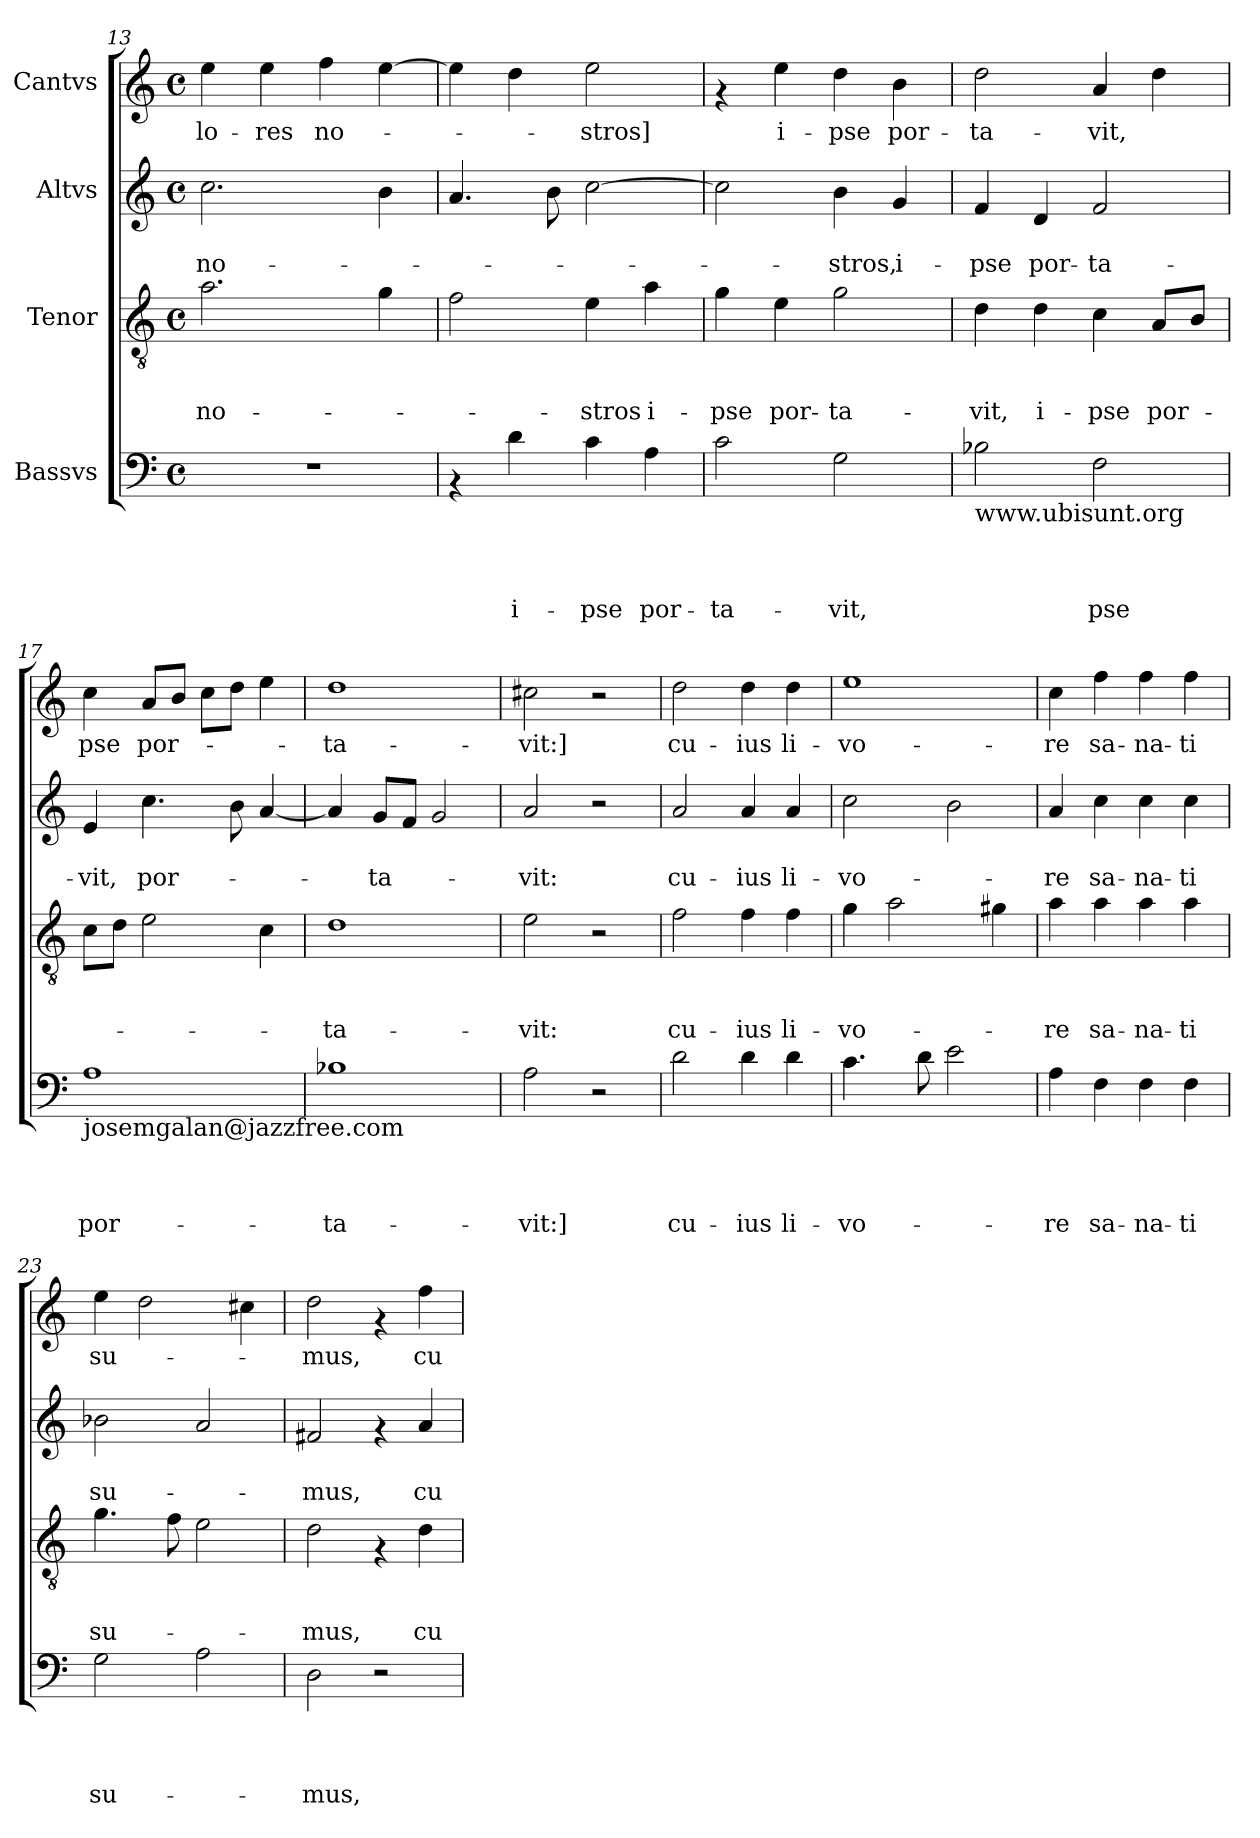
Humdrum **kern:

**kern	**text	**text	**text	**text	**kern	**text	**text	**text	**kern	**text	**text	**kern	**text
*part4	*part4	*part4	*part4	*part4	*part3	*part3	*part3	*part3	*part2	*part2	*part2	*part1	*part1
*staff4	*staff4	*staff4	*staff4	*staff4	*staff3	*staff3	*staff3	*staff3	*staff2	*staff2	*staff2	*staff1	*staff1
*I"Bassvs	*	*	*	*	*I"Tenor	*	*	*	*I"Altvs	*	*	*I"Cantvs	*
!!LO:PB:g=z
*clefF4	*	*	*	*	*clefGv2	*	*	*	*clefG2	*	*	*clefG2	*
*k[]	*	*	*	*	*k[]	*	*	*	*k[]	*	*	*k[]	*
*C:	*	*	*	*	*C:	*	*	*	*C:	*	*	*C:	*
*M4/4	*	*	*	*	*M4/4	*	*	*	*M4/4	*	*	*M4/4	*
*met(c)	*	*	*	*	*met(c)	*	*	*	*met(c)	*	*	*met(c)	*
=13	=13	=13	=13	=13	=13	=13	=13	=13	=13	=13	=13	=13	=13
!	!	!	!	!	!	!	!	!LO:LY:b	!	!	!LO:LY:b	!	!LO:LY:b
1r	.	.	.	.	2.a\	.	.	no-	2.cc\	.	no-	4ee\	-lo-
!	!	!	!	!	!	!	!	!	!	!	!	!	!LO:LY:b
.	.	.	.	.	.	.	.	.	.	.	.	4ee\	-res
!	!	!	!	!	!	!	!	!	!	!	!	!	!LO:LY:b
.	.	.	.	.	.	.	.	.	.	.	.	4ff\	no-
.	.	.	.	.	4g\	.	.	.	4b\	.	.	[>4ee\	.
=14	=14	=14	=14	=14	=14	=14	=14	=14	=14	=14	=14	=14	=14
4rAA	.	.	.	.	2f\	.	.	.	4.a/	.	.	4ee\]	.
!	!	!	!	!LO:LY:b	!	!	!	!	!	!	!	!	!
4d\	.	.	.	i-	.	.	.	.	.	.	.	4dd\	.
.	.	.	.	.	.	.	.	.	8b\	.	.	.	.
!	!	!	!	!LO:LY:b	!	!	!	!LO:LY:b	!	!	!	!	!LO:LY:b
4c\	.	.	.	-pse	4e\	.	.	-stros	[>2cc\	.	.	2ee\	-stros]
!	!	!	!	!LO:LY:b	!	!	!	!LO:LY:b	!	!	!	!	!
4A\	.	.	.	por-	4a\	.	.	i-	.	.	.	.	.
=15	=15	=15	=15	=15	=15	=15	=15	=15	=15	=15	=15	=15	=15
!	!	!	!	!LO:LY:b	!	!	!	!LO:LY:b	!	!	!	!	!
2c\	.	.	.	-ta-	4g\	.	.	-pse	2cc\]	.	.	4rf	.
!	!	!	!	!	!	!	!	!LO:LY:b	!	!	!	!	!LO:LY:b
.	.	.	.	.	4e\	.	.	por-	.	.	.	4ee\	i-
!	!	!	!	!LO:LY:b	!	!	!	!LO:LY:b	!	!	!LO:LY:b	!	!LO:LY:b
2G\	.	.	.	-vit,	2g\	.	.	-ta-	4b\	.	-stros,	4dd\	-pse
!	!	!	!	!	!	!	!	!	!	!	!LO:LY:b	!	!LO:LY:b
.	.	.	.	.	.	.	.	.	4g/	.	i-	4b\	por-
=16	=16	=16	=16	=16	=16	=16	=16	=16	=16	=16	=16	=16	=16
!LO:TX:b:t=www.ubisunt.org	!	!	!	!	!	!	!	!	!	!	!	!	!
!	!	!	!	!	!	!	!	!LO:LY:b	!	!	!LO:LY:b	!	!LO:LY:b
2B-X\	.	.	.	.	4d\	.	.	-vit,	4f/	.	-pse	2dd\	-ta-
!	!	!	!	!	!	!	!	!LO:LY:b	!	!	!LO:LY:b	!	!
.	.	.	.	.	4d\	.	.	i-	4d/	.	por-	.	.
!	!	!	!	!LO:LY:b	!	!	!	!LO:LY:b	!	!	!LO:LY:b	!	!LO:LY:b
2F\	.	.	.	pse	4c\	.	.	-pse	2f/	.	-ta-	4a/	-vit,
!	!	!	!	!	!	!	!	!LO:LY:b	!	!	!	!	!
.	.	.	.	.	8A/L	.	.	por-	.	.	.	4dd\	.
.	.	.	.	.	8B/J	.	.	.	.	.	.	.	.
=17	=17	=17	=17	=17	=17	=17	=17	=17	=17	=17	=17	=17	=17
!LO:TX:b:t=josemgalan@jazzfree.com	!	!	!	!	!	!	!	!	!	!	!	!	!
!	!	!	!	!LO:LY:b	!	!	!	!	!	!	!LO:LY:b	!	!LO:LY:b
1A	.	.	.	por-	8c\L	.	.	.	4e/	.	-vit,	4cc\	pse
.	.	.	.	.	8d\J	.	.	.	.	.	.	.	.
!	!	!	!	!	!	!	!	!	!	!	!LO:LY:b	!	!LO:LY:b
.	.	.	.	.	2e\	.	.	.	4.cc\	.	por-	8a/L	por-
.	.	.	.	.	.	.	.	.	.	.	.	8b/J	.
.	.	.	.	.	.	.	.	.	.	.	.	8cc\L	.
.	.	.	.	.	.	.	.	.	8b\	.	.	8dd\J	.
.	.	.	.	.	4c\	.	.	.	[<4a/	.	.	4ee\	.
=18	=18	=18	=18	=18	=18	=18	=18	=18	=18	=18	=18	=18	=18
!	!	!	!	!LO:LY:b	!	!	!	!LO:LY:b	!	!	!	!	!LO:LY:b
1B-X	.	.	.	-ta-	1d	.	.	-ta-	4a/]	.	.	1dd	-ta-
!	!	!	!	!	!	!	!	!	!	!	!LO:LY:b	!	!
.	.	.	.	.	.	.	.	.	8g/L	.	-ta-	.	.
.	.	.	.	.	.	.	.	.	8f/J	.	.	.	.
.	.	.	.	.	.	.	.	.	2g/	.	.	.	.
!!LO:PB:g=z
=19	=19	=19	=19	=19	=19	=19	=19	=19	=19	=19	=19	=19	=19
!	!	!	!	!LO:LY:b	!	!	!	!LO:LY:b	!	!	!LO:LY:b	!	!LO:LY:b
2A\	.	.	.	-vit:]	2e\	.	.	-vit:	2a/	.	-vit:	2cc#X\	-vit:]
2r	.	.	.	.	2r	.	.	.	2r	.	.	2r	.
=20	=20	=20	=20	=20	=20	=20	=20	=20	=20	=20	=20	=20	=20
!	!	!	!	!LO:LY:b	!	!	!	!LO:LY:b	!	!	!LO:LY:b	!	!LO:LY:b
2d\	.	.	.	cu-	2f\	.	.	cu-	2a/	.	cu-	2dd\	cu-
!	!	!	!	!LO:LY:b	!	!	!	!LO:LY:b	!	!	!LO:LY:b	!	!LO:LY:b
4d\	.	.	.	-ius	4f\	.	.	-ius	4a/	.	-ius	4dd\	-ius
!	!	!	!	!LO:LY:b	!	!	!	!LO:LY:b	!	!	!LO:LY:b	!	!LO:LY:b
4d\	.	.	.	li-	4f\	.	.	li-	4a/	.	li-	4dd\	li-
=21	=21	=21	=21	=21	=21	=21	=21	=21	=21	=21	=21	=21	=21
!	!	!	!	!LO:LY:b	!	!	!	!LO:LY:b	!	!	!LO:LY:b	!	!LO:LY:b
4.c\	.	.	.	-vo-	4g\	.	.	-vo-	2cc\	.	-vo-	1ee	-vo-
.	.	.	.	.	2a\	.	.	.	.	.	.	.	.
8d\	.	.	.	.	.	.	.	.	.	.	.	.	.
2e\	.	.	.	.	.	.	.	.	2b\	.	.	.	.
.	.	.	.	.	4g#X\	.	.	.	.	.	.	.	.
=22	=22	=22	=22	=22	=22	=22	=22	=22	=22	=22	=22	=22	=22
!	!	!	!	!LO:LY:b	!	!	!	!LO:LY:b	!	!	!LO:LY:b	!	!LO:LY:b
4A\	.	.	.	-re	4a\	.	.	-re	4a/	.	-re	4cc\	-re
!	!	!	!	!LO:LY:b	!	!	!	!LO:LY:b	!	!	!LO:LY:b	!	!LO:LY:b
4F\	.	.	.	sa-	4a\	.	.	sa-	4cc\	.	sa-	4ff\	sa-
!	!	!	!	!LO:LY:b	!	!	!	!LO:LY:b	!	!	!LO:LY:b	!	!LO:LY:b
4F\	.	.	.	-na-	4a\	.	.	-na-	4cc\	.	-na-	4ff\	-na-
!	!	!	!	!LO:LY:b	!	!	!	!LO:LY:b	!	!	!LO:LY:b	!	!LO:LY:b
4F\	.	.	.	-ti	4a\	.	.	-ti	4cc\	.	-ti	4ff\	-ti
=23	=23	=23	=23	=23	=23	=23	=23	=23	=23	=23	=23	=23	=23
!	!	!	!	!LO:LY:b	!	!	!	!LO:LY:b	!	!	!LO:LY:b	!	!LO:LY:b
2G\	.	.	.	su-	4.g\	.	.	su-	2b-X\	.	su-	4ee\	su-
.	.	.	.	.	.	.	.	.	.	.	.	2dd\	.
.	.	.	.	.	8f\	.	.	.	.	.	.	.	.
2A\	.	.	.	.	2e\	.	.	.	2a/	.	.	.	.
.	.	.	.	.	.	.	.	.	.	.	.	4cc#X\	.
=24	=24	=24	=24	=24	=24	=24	=24	=24	=24	=24	=24	=24	=24
!	!	!	!	!LO:LY:b	!	!	!	!LO:LY:b	!	!	!LO:LY:b	!	!LO:LY:b
2D\	.	.	.	-mus,	2d\	.	.	-mus,	2f#X/	.	-mus,	2dd\	-mus,
2r	.	.	.	.	4rF	.	.	.	4rf	.	.	4rf	.
!	!	!	!	!	!	!	!	!LO:LY:b	!	!	!LO:LY:b	!	!LO:LY:b
.	.	.	.	.	4d\	.	.	cu-	4a/	.	cu-	4ff\	cu-
=	=	=	=	=	=	=	=	=	=	=	=	=	=
*-	*-	*-	*-	*-	*-	*-	*-	*-	*-	*-	*-	*-	*-
